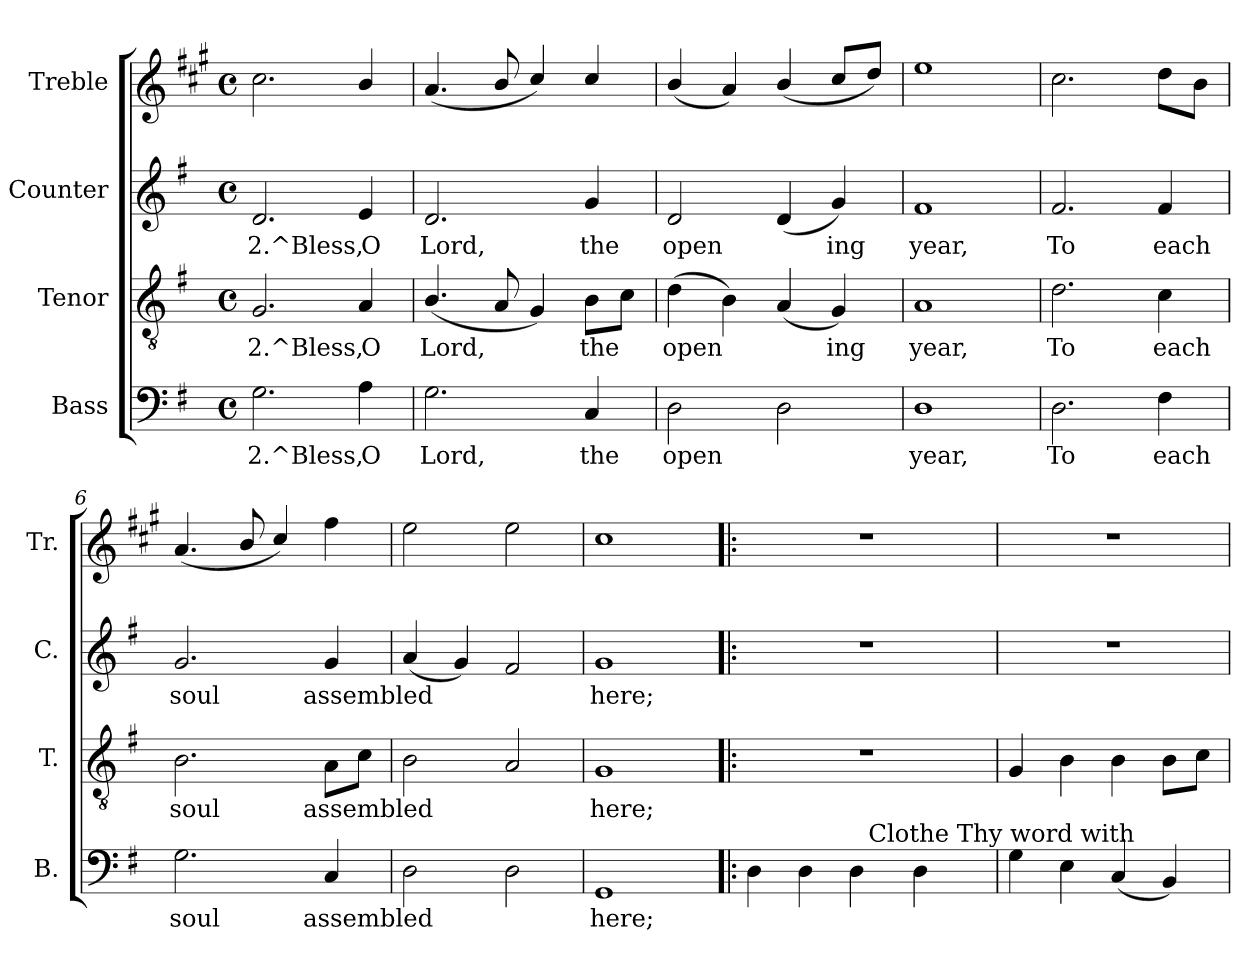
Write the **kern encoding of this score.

**kern	**text	**kern	**text	**kern	**text	**kern
*part4	*part4	*part3	*part3	*part2	*part2	*part1
*staff4	*staff4	*staff3	*staff3	*staff2	*staff2	*staff1
*I"Bass	*	*I"Tenor	*	*I"Counter	*	*I"Treble
*I'B.	*	*I'T.	*	*I'C.	*	*I'Tr.
!!LO:PB:g=z
*stria5	*	*stria5	*	*stria5	*	*stria5
*clefF4	*	*clefGv2	*	*clefG2	*	*clefG2
*	*	*	*	*	*	*ITrd1c2
*k[f#]	*	*k[f#]	*	*k[f#]	*	*k[f#]
*G:	*	*G:	*	*G:	*	*G:
*M4/4	*	*M4/4	*	*M4/4	*	*M4/4
*met(c)	*	*met(c)	*	*met(c)	*	*met(c)
=1	=1	=1	=1	=1	=1	=1
!	!LO:LY:a:rj	!	!LO:LY:b:rj	!	!LO:LY:b:rj	!
2.G\	2.^Bless,	2.G/	2.^Bless,	2.d/	2.^Bless,	2.b\
!	!LO:LY:a:rj	!	!LO:LY:b:rj	!	!LO:LY:b:rj	!
4A\	O	4A/	O	4e/	O	4a/
=2	=2	=2	=2	=2	=2	=2
!	!LO:LY:a:rj	!	!LO:LY:b:rj	!	!LO:LY:b:rj	!
2.G\	Lord,	(<4.B/	Lord,	2.d/	Lord,	(<4.g/
!	!	!	!LO:LY:b:rj	!	!	!
.	.	8A/	.	.	.	8a/
!	!	!	!LO:LY:b:rj	!	!	!
.	.	4G/)	.	.	.	4b/)
!	!LO:LY:a:rj	!	!LO:LY:b:rj	!	!LO:LY:b:rj	!
4C/	the	8B\L	the	4g/	the	4b/
!	!	!	!LO:LY:b:rj	!	!	!
.	.	8c\J	.	.	.	.
=3	=3	=3	=3	=3	=3	=3
!	!LO:LY:a:rj	!	!LO:LY:b:rj	!	!LO:LY:b:rj	!
2D\	open-	(>4d\	open-	2d/	open-	(<4a/
!	!	!	!LO:LY:b:rj	!	!	!
.	.	4B\)	--	.	.	4g/)
!	!LO:LY:a:rj	!	!LO:LY:b:rj	!	!LO:LY:b:rj	!
2D\	--	(<4A/	--	(<4d/	--	(<4a/
!	!	!	!LO:LY:b:rj	!	!LO:LY:b:rj	!
.	.	4G/)	-ing	4g/)	-ing	8b/L
.	.	.	.	.	.	8cc/J)
=4	=4	=4	=4	=4	=4	=4
!	!LO:LY:a:rj	!	!LO:LY:b:rj	!	!LO:LY:b:rj	!
1D	-year,	1A	year,	1f#	year,	1dd
=5	=5	=5	=5	=5	=5	=5
!	!LO:LY:a:rj	!	!LO:LY:b:rj	!	!LO:LY:b:rj	!
2.D\	To	2.d\	To	2.f#/	To	2.b>\
!	!LO:LY:a:rj	!	!LO:LY:b:rj	!	!LO:LY:b:rj	!
4F#\	each	4c\	each	4f#/	each	8cc\L
.	.	.	.	.	.	8a\J
=6	=6	=6	=6	=6	=6	=6
!	!LO:LY:a:rj	!	!LO:LY:b:rj	!	!LO:LY:b:rj	!
2.G\	soul	2.B\	soul	2.g/	soul	(<4.g/
.	.	.	.	.	.	8a/
.	.	.	.	.	.	4b/)
!	!LO:LY:a:rj	!	!LO:LY:b:rj	!	!LO:LY:b:rj	!
4C/	assembled	8A\L	assembled	4g/	assembled	4ee\
!	!	!	!LO:LY:b:rj	!	!	!
.	.	8c\J	.	.	.	.
=7	=7	=7	=7	=7	=7	=7
!	!LO:LY:a:rj	!	!LO:LY:b:rj	!	!LO:LY:b:rj	!
2D\	.	2B\	.	(<4a/	.	2dd\
!	!	!	!	!	!LO:LY:b:rj	!
.	.	.	.	4g/)	.	.
!	!LO:LY:a:rj	!	!LO:LY:b:rj	!	!LO:LY:b:rj	!
2D\	.	2A/	.	2f#/	.	2dd\
=8	=8	=8	=8	=8	=8	=8
!	!LO:LY:a:rj	!	!LO:LY:b:rj	!	!LO:LY:b:rj	!
1GG	here;	1G	here;	1g	here;	1b
=9!|:	=9!|:	=9!|:	=9!|:	=9!|:	=9!|:	=9!|:
!	!LO:LY:a:rj	!	!	!	!	!
*^	*	*	*	*	*	*
4D\	2ryy	.	1r	.	1r	.	1r
!	!	!LO:LY:a:rj	!	!	!	!	!
4D\	.	.	.	.	.	.	.
!	!	!LO:LY:a:rj	!	!	!	!	!
4D\	32.ryy	.	.	.	.	.	.
!	!LO:TX:a:t=Clothe Thy word with	!	!	!	!	!	!
.	4ryy	.	.	.	.	.	.
!	!	!LO:LY:a:rj	!	!	!	!	!
4D\	.	.	.	.	.	.	.
.	8ryy	.	.	.	.	.	.
.	16ryy	.	.	.	.	.	.
.	64ryy	.	.	.	.	.	.
=10	=10	=10	=10	=10	=10	=10	=10
!	!	!LO:LY:a:rj	!	!LO:LY:b:rj	!	!	!
*v	*v	*	*	*	*	*	*
4G\	.	4G/	.	1r	.	1r
!	!LO:LY:a:rj	!	!LO:LY:b:rj	!	!	!
4E\	.	4B\	.	.	.	.
!	!LO:LY:a:rj	!	!LO:LY:b:rj	!	!	!
(<4C/	.	4B\	.	.	.	.
!	!LO:LY:a:rj	!	!LO:LY:b:rj	!	!	!
4BB/)	.	8B\L	.	.	.	.
!	!	!	!LO:LY:b:rj	!	!	!
.	.	8c\J	.	.	.	.
=	=	=	=	=	=	=
*-	*-	*-	*-	*-	*-	*-
